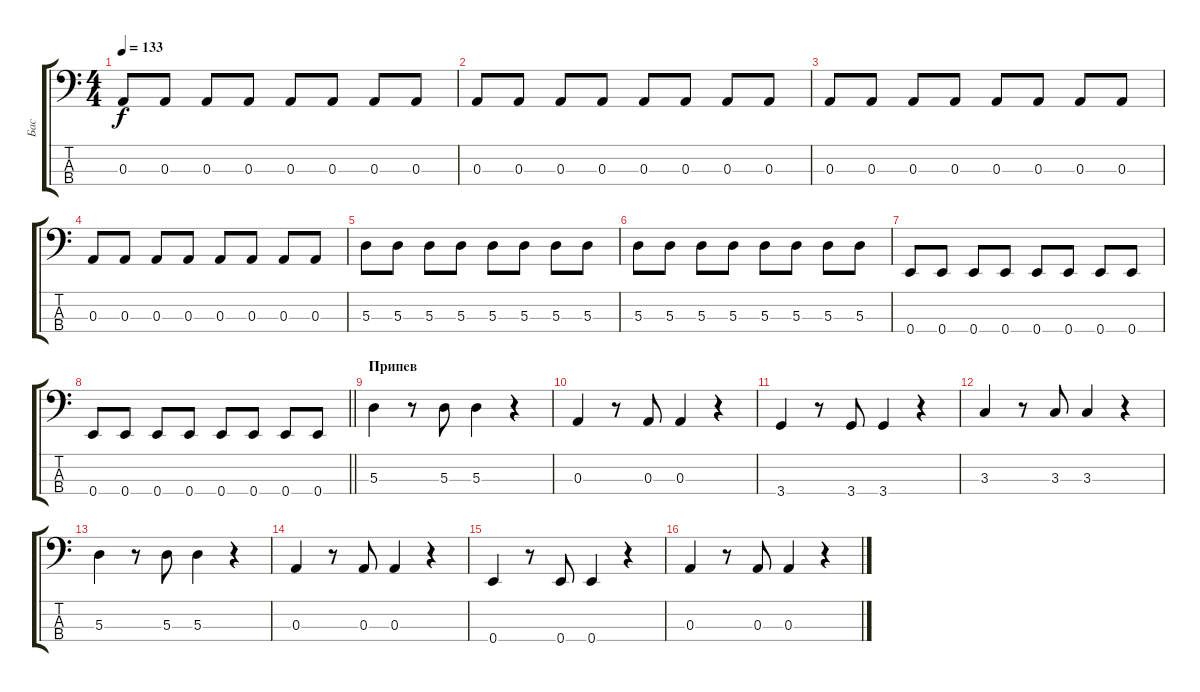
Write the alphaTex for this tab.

\track ("Бас" "Бас") {instrument electricbassfinger}
\staff {score tabs}
\tuning (G2 D2 A1 E1) {hide}
\ts (4 4)
\tempo 133
\clef f4
\ks c
0.3.8{dy f} 0.3.8 0.3.8 0.3.8 0.3.8 0.3.8 0.3.8 0.3.8 |
0.3.8 0.3.8 0.3.8 0.3.8 0.3.8 0.3.8 0.3.8 0.3.8 |
0.3.8 0.3.8 0.3.8 0.3.8 0.3.8 0.3.8 0.3.8 0.3.8 |
0.3.8 0.3.8 0.3.8 0.3.8 0.3.8 0.3.8 0.3.8 0.3.8 |
5.3.8 5.3.8 5.3.8 5.3.8 5.3.8 5.3.8 5.3.8 5.3.8 |
5.3.8 5.3.8 5.3.8 5.3.8 5.3.8 5.3.8 5.3.8 5.3.8 |
0.4.8 0.4.8 0.4.8 0.4.8 0.4.8 0.4.8 0.4.8 0.4.8 |
\barLineRight lightlight
0.4.8 0.4.8 0.4.8 0.4.8 0.4.8 0.4.8 0.4.8 0.4.8 |
\section ("" "Припев")
5.3.4 r.8 5.3.8 5.3.4 r.4 |
0.3.4 r.8 0.3.8 0.3.4 r.4 |
3.4.4 r.8 3.4.8 3.4.4 r.4 |
3.3.4 r.8 3.3.8 3.3.4 r.4 |
5.3.4 r.8 5.3.8 5.3.4 r.4 |
0.3.4 r.8 0.3.8 0.3.4 r.4 |
0.4.4 r.8 0.4.8 0.4.4 r.4 |
0.3.4 r.8 0.3.8 0.3.4 r.4
